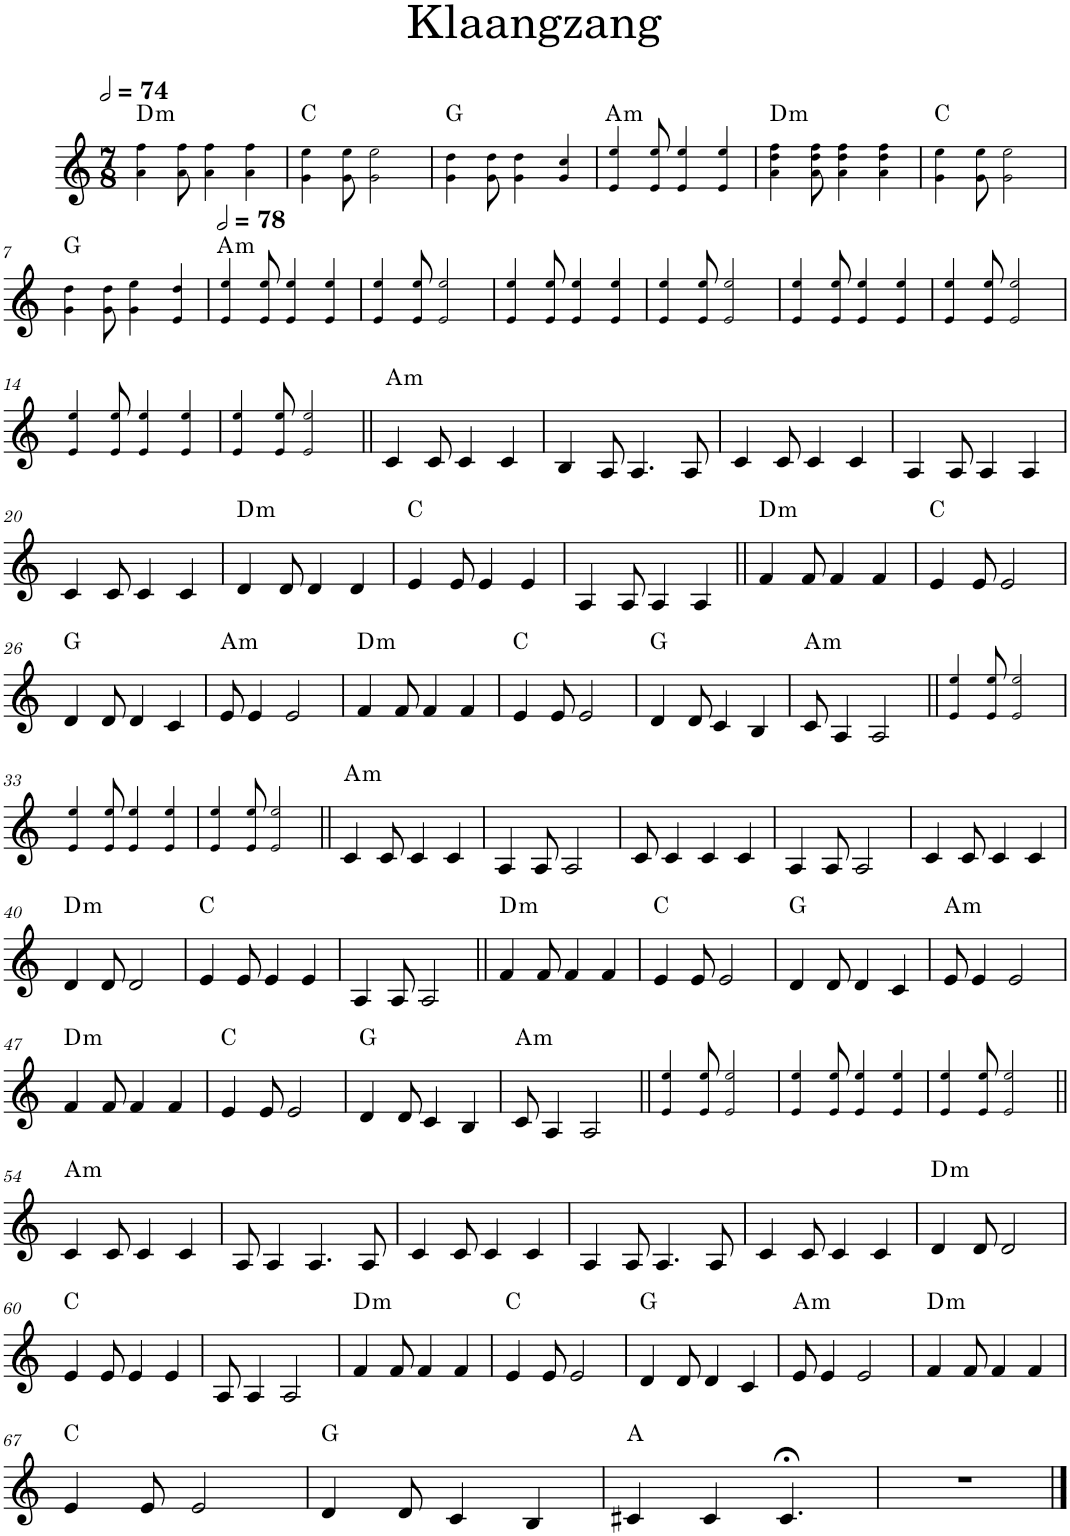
**kern	**harte
*part1	*part1
*staff1	*
*I"C Voice	*
*I'C	*
*clefG2	*
*k[]	*
*M7/8	*
*MM148	*
=1	=1
!	!LO:H:kt=m
4a!\ 4ff!\	D:min
8a!\ 8ff!\	.
4a!\ 4ff!\	.
4a!\ 4ff!\	.
=2	=2
4g!\ 4ee!\	C:maj
8g!\ 8ee!\	.
2g!\ 2ee!\	.
=3	=3
4g!\ 4dd!\	G:maj
8g!\ 8dd!\	.
4g!\ 4dd!\	.
4g!/ 4cc!/	.
=4	=4
!	!LO:H:kt=m
4e!/ 4ee!/	A:min
8e!/ 8ee!/	.
4e!/ 4ee!/	.
4e!/ 4ee!/	.
=5	=5
!	!LO:H:kt=m
4a!\ 4dd!\ 4ff!\	D:min
8a!\ 8dd!\ 8ff!\	.
4a!\ 4dd!\ 4ff!\	.
4a!\ 4dd!\ 4ff!\	.
=6	=6
4g!\ 4ee!\	C:maj
8g!\ 8ee!\	.
2g!\ 2ee!\	.
!!LO:LB:g=z
=7	=7
4g!\ 4dd!\	G:maj
8g!\ 8dd!\	.
4g!\ 4ee!\	.
4e!/ 4dd!/	.
=8	=8
*MM156	*
!	!LO:H:kt=m
4e!/ 4ee!/	A:min
8e!/ 8ee!/	.
4e!/ 4ee!/	.
4e!/ 4ee!/	.
=9	=9
4e!/ 4ee!/	.
8e!/ 8ee!/	.
2e!/ 2ee!/	.
=10	=10
4e!/ 4ee!/	.
8e!/ 8ee!/	.
4e!/ 4ee!/	.
4e!/ 4ee!/	.
=11	=11
4e!/ 4ee!/	.
8e!/ 8ee!/	.
2e!/ 2ee!/	.
=12	=12
4e!/ 4ee!/	.
8e!/ 8ee!/	.
4e!/ 4ee!/	.
4e!/ 4ee!/	.
=13	=13
4e!/ 4ee!/	.
8e!/ 8ee!/	.
2e!/ 2ee!/	.
!!LO:LB:g=z
=14	=14
4e!/ 4ee!/	.
8e!/ 8ee!/	.
4e!/ 4ee!/	.
4e!/ 4ee!/	.
=15	=15
4e!/ 4ee!/	.
8e!/ 8ee!/	.
2e!/ 2ee!/	.
=16||	=16||
!	!LO:H:kt=m
4c/	A:min
8c/	.
4c/	.
4c/	.
=17	=17
4B/	.
8A/	.
4.A/	.
8A/	.
=18	=18
4c/	.
8c/	.
4c/	.
4c/	.
=19	=19
4A/	.
8A/	.
4A/	.
4A/	.
!!LO:LB:g=z
=20	=20
4c/	.
8c/	.
4c/	.
4c/	.
=21	=21
!	!LO:H:kt=m
4d/	D:min
8d/	.
4d/	.
4d/	.
=22	=22
4e/	C:maj
8e/	.
4e/	.
4e/	.
=23	=23
4A/	.
8A/	.
4A/	.
4A/	.
=24||	=24||
!	!LO:H:kt=m
4f/	D:min
8f/	.
4f/	.
4f/	.
=25	=25
4e/	C:maj
8e/	.
2e/	.
!!LO:LB:g=z
=26	=26
4d/	G:maj
8d/	.
4d/	.
4c/	.
=27	=27
!	!LO:H:kt=m
8e/	A:min
4e/	.
2e/	.
=28	=28
!	!LO:H:kt=m
4f/	D:min
8f/	.
4f/	.
4f/	.
=29	=29
4e/	C:maj
8e/	.
2e/	.
=30	=30
4d/	G:maj
8d/	.
4c/	.
4B/	.
=31	=31
!	!LO:H:kt=m
8c/	A:min
4A/	.
2A/	.
=32||	=32||
4e!/ 4ee!/	.
8e!/ 8ee!/	.
2e!/ 2ee!/	.
!!LO:LB:g=z
=33	=33
4e!/ 4ee!/	.
8e!/ 8ee!/	.
4e!/ 4ee!/	.
4e!/ 4ee!/	.
=34	=34
4e!/ 4ee!/	.
8e!/ 8ee!/	.
2e!/ 2ee!/	.
=35||	=35||
!	!LO:H:kt=m
4c/	A:min
8c/	.
4c/	.
4c/	.
=36	=36
4A/	.
8A/	.
2A/	.
=37	=37
8c/	.
4c/	.
4c/	.
4c/	.
=38	=38
4A/	.
8A/	.
2A/	.
=39	=39
4c/	.
8c/	.
4c/	.
4c/	.
!!LO:LB:g=z
=40	=40
!	!LO:H:kt=m
4d/	D:min
8d/	.
2d/	.
=41	=41
4e/	C:maj
8e/	.
4e/	.
4e/	.
=42	=42
4A/	.
8A/	.
2A/	.
=43||	=43||
!	!LO:H:kt=m
4f/	D:min
8f/	.
4f/	.
4f/	.
=44	=44
4e/	C:maj
8e/	.
2e/	.
=45	=45
4d/	G:maj
8d/	.
4d/	.
4c/	.
=46	=46
!	!LO:H:kt=m
8e/	A:min
4e/	.
2e/	.
!!LO:LB:g=z
=47	=47
!	!LO:H:kt=m
4f/	D:min
8f/	.
4f/	.
4f/	.
=48	=48
4e/	C:maj
8e/	.
2e/	.
=49	=49
4d/	G:maj
8d/	.
4c/	.
4B/	.
=50	=50
!	!LO:H:kt=m
8c/	A:min
4A/	.
2A/	.
=51||	=51||
4e!/ 4ee!/	.
8e!/ 8ee!/	.
2e!/ 2ee!/	.
=52	=52
4e!/ 4ee!/	.
8e!/ 8ee!/	.
4e!/ 4ee!/	.
4e!/ 4ee!/	.
=53	=53
4e!/ 4ee!/	.
8e!/ 8ee!/	.
2e!/ 2ee!/	.
!!LO:LB:g=z
=54||	=54||
!	!LO:H:kt=m
4c/	A:min
8c/	.
4c/	.
4c/	.
=55	=55
8A/	.
4A/	.
4.A/	.
8A/	.
=56	=56
4c/	.
8c/	.
4c/	.
4c/	.
=57	=57
4A/	.
8A/	.
4.A/	.
8A/	.
=58	=58
4c/	.
8c/	.
4c/	.
4c/	.
=59	=59
!	!LO:H:kt=m
4d/	D:min
8d/	.
2d/	.
!!LO:LB:g=z
=60	=60
4e/	C:maj
8e/	.
4e/	.
4e/	.
=61	=61
8A/	.
4A/	.
2A/	.
=62	=62
!	!LO:H:kt=m
4f/	D:min
8f/	.
4f/	.
4f/	.
=63	=63
4e/	C:maj
8e/	.
2e/	.
=64	=64
4d/	G:maj
8d/	.
4d/	.
4c/	.
=65	=65
!	!LO:H:kt=m
8e/	A:min
4e/	.
2e/	.
=66	=66
!	!LO:H:kt=m
4f/	D:min
8f/	.
4f/	.
4f/	.
!!LO:LB:g=z
=67	=67
4e/	C:maj
8e/	.
2e/	.
=68	=68
4d/	G:maj
8d/	.
4c/	.
4B/	.
=69	=69
4c#X/	A:maj
4c#/	.
4.c#;</	.
=70	=70
2..r	.
==	==
*-	*-
